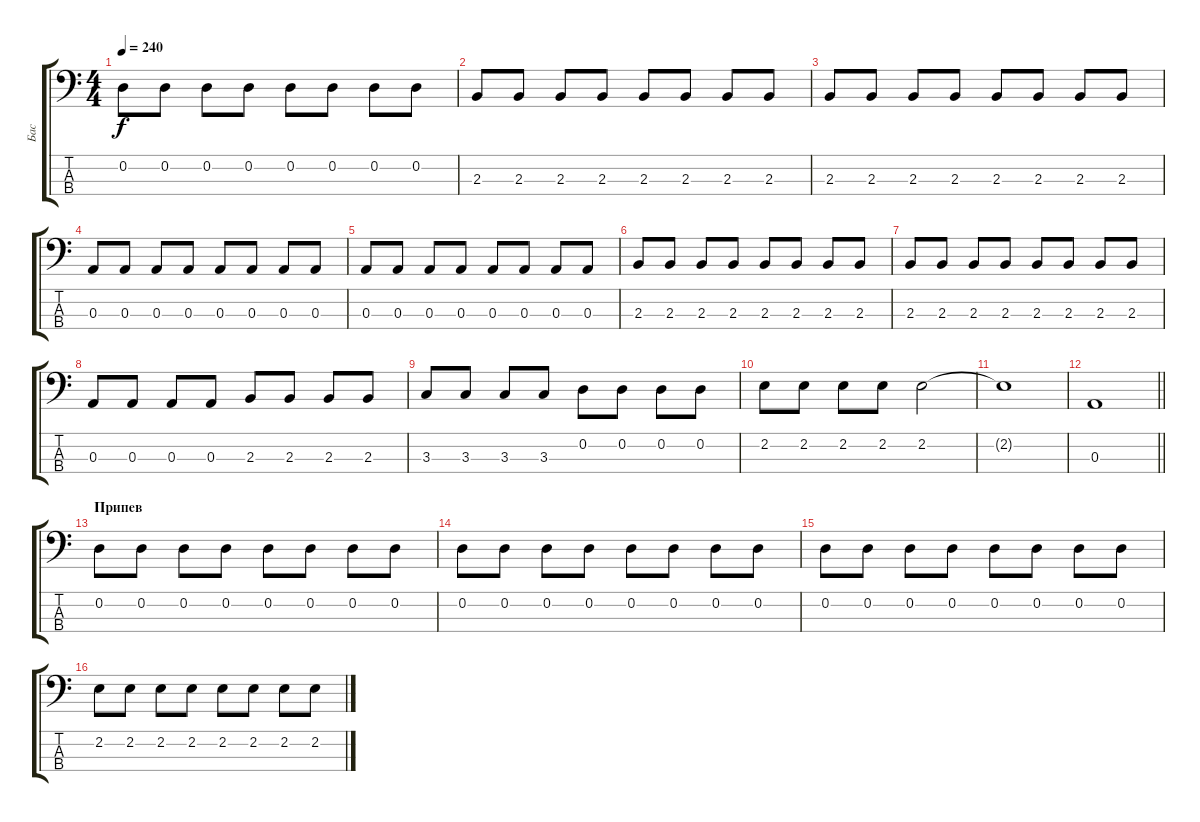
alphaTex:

\track ("Бас" "Бас") {instrument electricbassfinger}
\staff {score tabs}
\tuning (G2 D2 A1 E1) {hide}
\ts (4 4)
\tempo 240
\clef f4
\ks c
0.2.8{dy f} 0.2.8 0.2.8 0.2.8 0.2.8 0.2.8 0.2.8 0.2.8 |
2.3.8 2.3.8 2.3.8 2.3.8 2.3.8 2.3.8 2.3.8 2.3.8 |
2.3.8 2.3.8 2.3.8 2.3.8 2.3.8 2.3.8 2.3.8 2.3.8 |
0.3.8 0.3.8 0.3.8 0.3.8 0.3.8 0.3.8 0.3.8 0.3.8 |
0.3.8 0.3.8 0.3.8 0.3.8 0.3.8 0.3.8 0.3.8 0.3.8 |
2.3.8 2.3.8 2.3.8 2.3.8 2.3.8 2.3.8 2.3.8 2.3.8 |
2.3.8 2.3.8 2.3.8 2.3.8 2.3.8 2.3.8 2.3.8 2.3.8 |
0.3.8 0.3.8 0.3.8 0.3.8 2.3.8 2.3.8 2.3.8 2.3.8 |
3.3.8 3.3.8 3.3.8 3.3.8 0.2.8 0.2.8 0.2.8 0.2.8 |
2.2.8 2.2.8 2.2.8 2.2.8 2.2.2 |
2.2{t}.1 |
\barLineRight lightlight
0.3.1 |
\section ("" "Припев")
0.2.8 0.2.8 0.2.8 0.2.8 0.2.8 0.2.8 0.2.8 0.2.8 |
0.2.8 0.2.8 0.2.8 0.2.8 0.2.8 0.2.8 0.2.8 0.2.8 |
0.2.8 0.2.8 0.2.8 0.2.8 0.2.8 0.2.8 0.2.8 0.2.8 |
2.2.8 2.2.8 2.2.8 2.2.8 2.2.8 2.2.8 2.2.8 2.2.8
